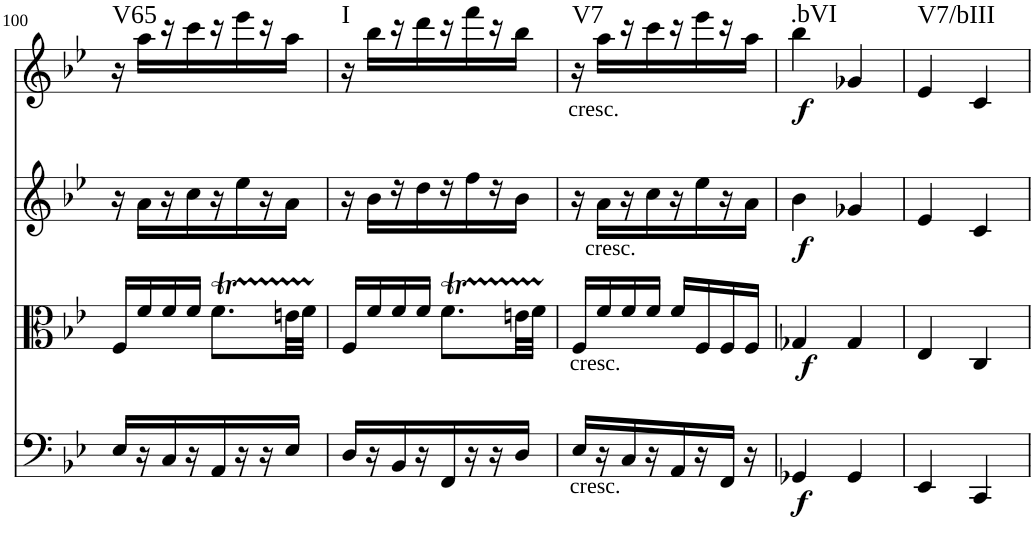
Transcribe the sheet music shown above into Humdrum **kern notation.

**kern	**dynam	**kern	**dynam	**kern	**dynam	**kern	**dynam	**harte
*part4	*part4	*part3	*part3	*part2	*part2	*part1	*part1	*part1
*staff4	*staff4	*staff3	*staff3	*staff2	*staff2	*staff1	*staff1	*
*I"Violoncello	*	*I"Viola	*	*I"Violin II	*	*I"Violin I	*	*
!!LO:PB:g=z
*clefF4	*	*clefC3	*	*clefG2	*	*clefG2	*	*
*k[b-e-]	*	*k[b-e-]	*	*k[b-e-]	*	*k[b-e-]	*	*
*M2/4	*	*M2/4	*	*M2/4	*	*M2/4	*	*
=100	=100	=100	=100	=100	=100	=100	=100	=100
!	!	!	!	!	!	!	!	!LO:H:kt=V65
16E-/LL	.	16F/LL	.	16r	.	16r	.	N
16r	.	16f/	.	16a\LL	.	16aa\LL	.	.
16C/	.	16f/	.	16r	.	16r	.	.
16r	.	16f/JJ	.	16cc\	.	16ccc\	.	.
16AA/	.	8.fT\L	.	16r	.	16r	.	.
16r	.	.	.	16ee-\	.	16eee-\	.	.
16r	.	.	.	16r	.	16r	.	.
16E-/JJ	.	32en\LL	.	16a\JJ	.	16aa\JJ	.	.
.	.	32fTTT\JJJ	.	.	.	.	.	.
=101	=101	=101	=101	=101	=101	=101	=101	=101
!	!	!	!	!	!	!	!	!LO:H:kt=I
16D/LL	.	16F/LL	.	16r	.	16r	.	N
16r	.	16f/	.	16b-\LL	.	16bb-\LL	.	.
16BB-/	.	16f/	.	16r	.	16r	.	.
16r	.	16f/JJ	.	16dd\	.	16ddd\	.	.
16FF/	.	8.fT\L	.	16r	.	16r	.	.
16r	.	.	.	16ff\	.	16fff\	.	.
16r	.	.	.	16r	.	16r	.	.
16D/JJ	.	32en\LL	.	16b-\JJ	.	16bb-\JJ	.	.
.	.	32fTTT\JJJ	.	.	.	.	.	.
=102	=102	=102	=102	=102	=102	=102	=102	=102
!	!	!	!	!	!	!LO:TX:b:t=cresc.	!	!
!	!	!LO:TX:b:t=cresc.	!	!	!	!	!	!
!LO:TX:b:t=cresc.	!	!	!	!	!	!	!	!LO:H:kt=V7
16E-/LL	.	16F/LL	.	16r	.	16r	.	N
!	!	!	!	!LO:TX:b:t=cresc.	!	!	!	!
16r	.	16f/	.	16a\LL	.	16aa\LL	.	.
16C/	.	16f/	.	16r	.	16r	.	.
16r	.	16f/JJ	.	16cc\	.	16ccc\	.	.
16AA/	.	16f/LL	.	16r	.	16r	.	.
16r	.	16F/	.	16ee-\	.	16eee-\	.	.
16FF/JJ	.	16F/	.	16r	.	16r	.	.
16r	.	16F/JJ	.	16a\JJ	.	16aa\JJ	.	.
=103	=103	=103	=103	=103	=103	=103	=103	=103
!	!LO:DY:b	!	!LO:DY:b	!	!LO:DY:b	!	!LO:DY:b	!LO:H:kt=.bVI
4GG-X/	f	4G-X/	f	4b-\	f	4bb-\	f	N
4GG-/	.	4G-/	.	4g-X/	.	4g-X/	.	.
=104	=104	=104	=104	=104	=104	=104	=104	=104
!	!	!	!	!	!	!	!	!LO:H:kt=V7/bIII
4EE-/	.	4E-/	.	4e-/	.	4e-/	.	N
4CC/	.	4C/	.	4c/	.	4c/	.	.
=	=	=	=	=	=	=	=	=
*-	*-	*-	*-	*-	*-	*-	*-	*-
